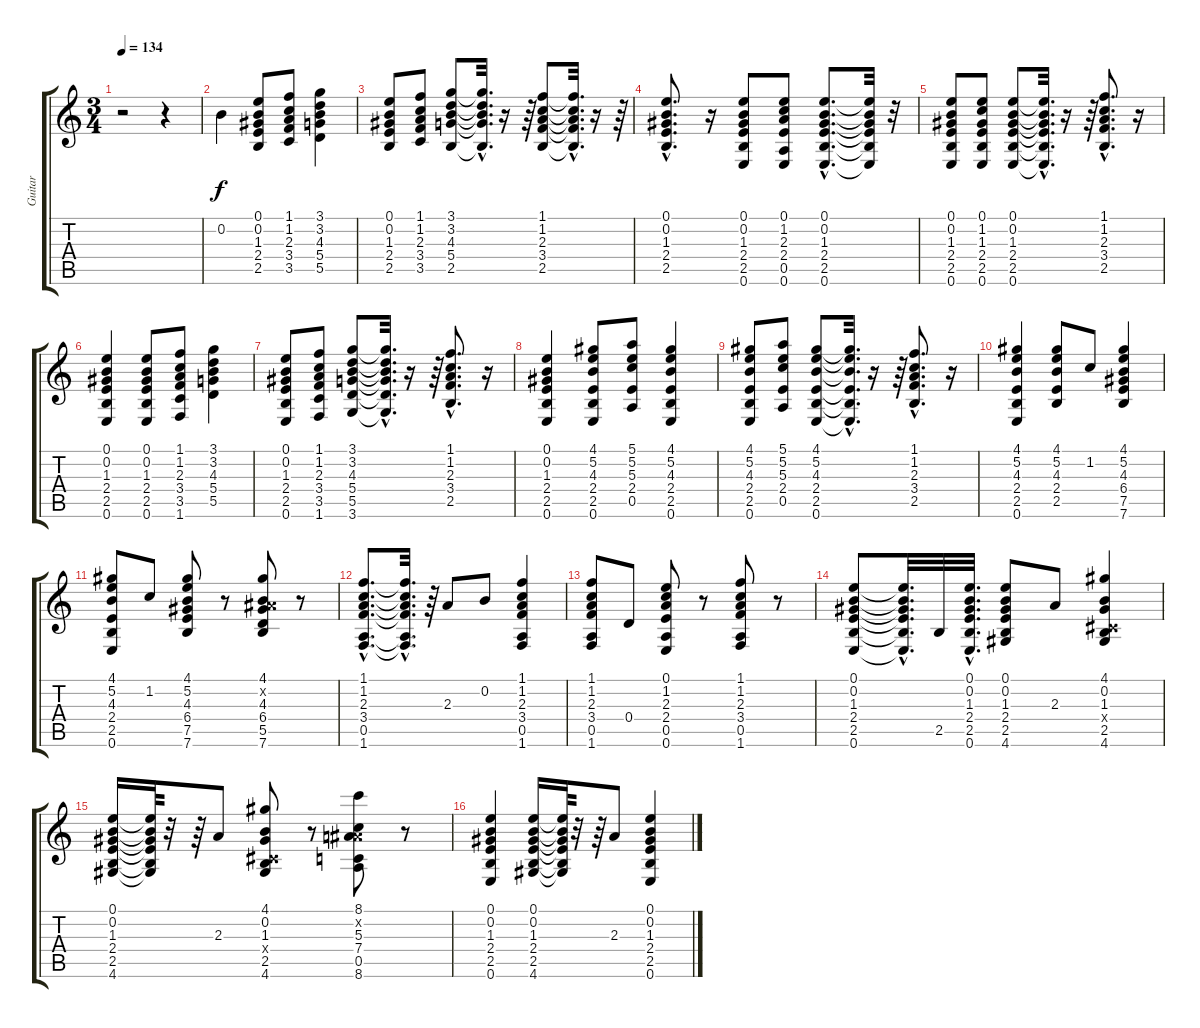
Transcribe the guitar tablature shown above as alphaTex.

\track ("Guitar" "Guitar") {instrument acousticguitarsteel}
\staff {score tabs}
\tuning (E4 B3 G3 D3 A2 E2) {hide}
\ts (3 4)
\tempo 134
\clef g2
\ks c
r.2{dy f instrument acousticguitarsteel} r.4 |
0.2.4 (0.1 0.2 1.3 2.4 2.5).8 (1.1 1.2 2.3 3.4 3.5).8 (3.1 3.2 4.3 5.4 5.5).4 |
(0.1 0.2 1.3 2.4 2.5).8 (1.1 1.2 2.3 3.4 3.5).8 (3.1 3.2 4.3 5.4 2.5).8 (3.1{hac t} 3.2{hac t} 4.3{hac t} 5.4{hac t} 2.5{hac t}).32{d} r.16 r.64 (1.1 1.2 2.3 3.4 2.5).8 (1.1{hac t} 1.2{hac t} 2.3{hac t} 3.4{hac t} 2.5{hac t}).32{d} r.16 r.64 |
(0.1{hac} 0.2{hac} 1.3{hac} 2.4{hac} 2.5{hac}).8{d} r.16 (0.1 0.2 1.3 2.4 2.5 0.6).8 (0.1 1.2 2.3 2.4 0.5 0.6).8 (0.1{hac} 0.2{hac} 1.3{hac} 2.4{hac} 2.5{hac} 0.6{hac}).8{d} (0.1{t} 0.2{t} 1.3{t} 2.4{t} 2.5{t} 0.6{t}).32 r.32 |
(0.1 0.2 1.3 2.4 2.5 0.6).8 (0.1 1.2 1.3 2.4 2.5 0.6).8 (0.1 0.2 1.3 2.4 2.5 0.6).8 (0.1{hac t} 0.2{hac t} 1.3{hac t} 2.4{hac t} 2.5{hac t} 0.6{hac t}).32{d} r.16 r.64 (1.1{hac} 1.2{hac} 2.3{hac} 3.4{hac} 2.5{hac}).8{d} r.16 |
(0.1 0.2 1.3 2.4 2.5 0.6).4 (0.1 0.2 1.3 2.4 2.5 0.6).8 (1.1 1.2 2.3 3.4 3.5 1.6).8 (3.1 3.2 4.3 5.4 5.5).4 |
(0.1 0.2 1.3 2.4 2.5 0.6).8 (1.1 1.2 2.3 3.4 3.5 1.6).8 (3.1 3.2 4.3 5.4 5.5 3.6).8 (3.1{hac t} 3.2{hac t} 4.3{hac t} 5.4{hac t} 5.5{hac t} 3.6{hac t}).32{d} r.16 r.64 (1.1{hac} 1.2{hac} 2.3{hac} 3.4{hac} 2.5{hac}).8{d} r.16 |
(0.1 0.2 1.3 2.4 2.5 0.6).4 (4.1 5.2 4.3 2.4 2.5 0.6).8 (5.1 5.2 5.3 2.4 0.5).8 (4.1 5.2 4.3 2.4 2.5 0.6).4 |
(4.1 5.2 4.3 2.4 2.5 0.6).8 (5.1 5.2 5.3 2.4 0.5).8 (4.1 5.2 4.3 2.4 2.5 0.6).8 (4.1{hac t} 5.2{hac t} 4.3{hac t} 2.4{hac t} 2.5{hac t} 0.6{hac t}).32{d} r.16 r.64 (1.1{hac} 1.2{hac} 2.3{hac} 3.4{hac} 2.5{hac}).8{d} r.16 |
(4.1 5.2 4.3 2.4 2.5 0.6).4 (4.1 5.2 4.3 2.4 2.5).8 1.2.8 (4.1 5.2 4.3 6.4 7.5 7.6).4 |
(4.1 5.2 4.3 2.4 2.5 0.6).8 1.2.8 (4.1 5.2 4.3 6.4 7.5 7.6).8 r.8 (4.1 -1.2{x} 4.3 6.4 5.5 7.6).8 r.8 |
(1.1{hac} 1.2{hac} 2.3{hac} 3.4{hac} 0.5{hac} 1.6{hac}).8{d} (1.1{hac t} 1.2{hac t} 2.3{hac t} 3.4{hac t} 0.5{hac t} 1.6{hac t}).32{d} r.64 2.3.8 0.2.8 (1.1 1.2 2.3 3.4 0.5 1.6).4 |
(1.1 1.2 2.3 3.4 0.5 1.6).8 0.4.8 (0.1 1.2 2.3 2.4 0.5 0.6).8 r.8 (1.1 1.2 2.3 3.4 0.5 1.6).8 r.8 |
(0.1 0.2 1.3 2.4 2.5 0.6).8 (0.1{hac t} 0.2{hac t} 1.3{hac t} 2.4{hac t} 2.5{hac t} 0.6{hac t}).32{d} 2.5.32 (0.1{hac} 0.2{hac} 1.3{hac} 2.4{hac} 2.5{hac} 0.6{hac}).32{d} (0.1 0.2 1.3 2.4 2.5 4.6).8 2.3.8 (4.1 0.2 1.3 -1.4{x} 2.5 4.6).4 |
(0.1 0.2 1.3 2.4 2.5 4.6).16 (0.1{t} 0.2{t} 1.3{t} 2.4{t} 2.5{t} 4.6{t}).64 r.32 r.64 2.3.8 (4.1 0.2 1.3 -1.4{x} 2.5 4.6).8 r.8 (8.1 -1.2{x} 5.3 7.4 0.5 8.6).8 r.8 |
(0.1 0.2 1.3 2.4 2.5 0.6).4 (0.1 0.2 1.3 2.4 2.5 4.6).16 (0.1{t} 0.2{t} 1.3{t} 2.4{t} 2.5{t} 4.6{t}).64 r.32 r.64 2.3.8 (0.1 0.2 1.3 2.4 2.5 0.6).4
